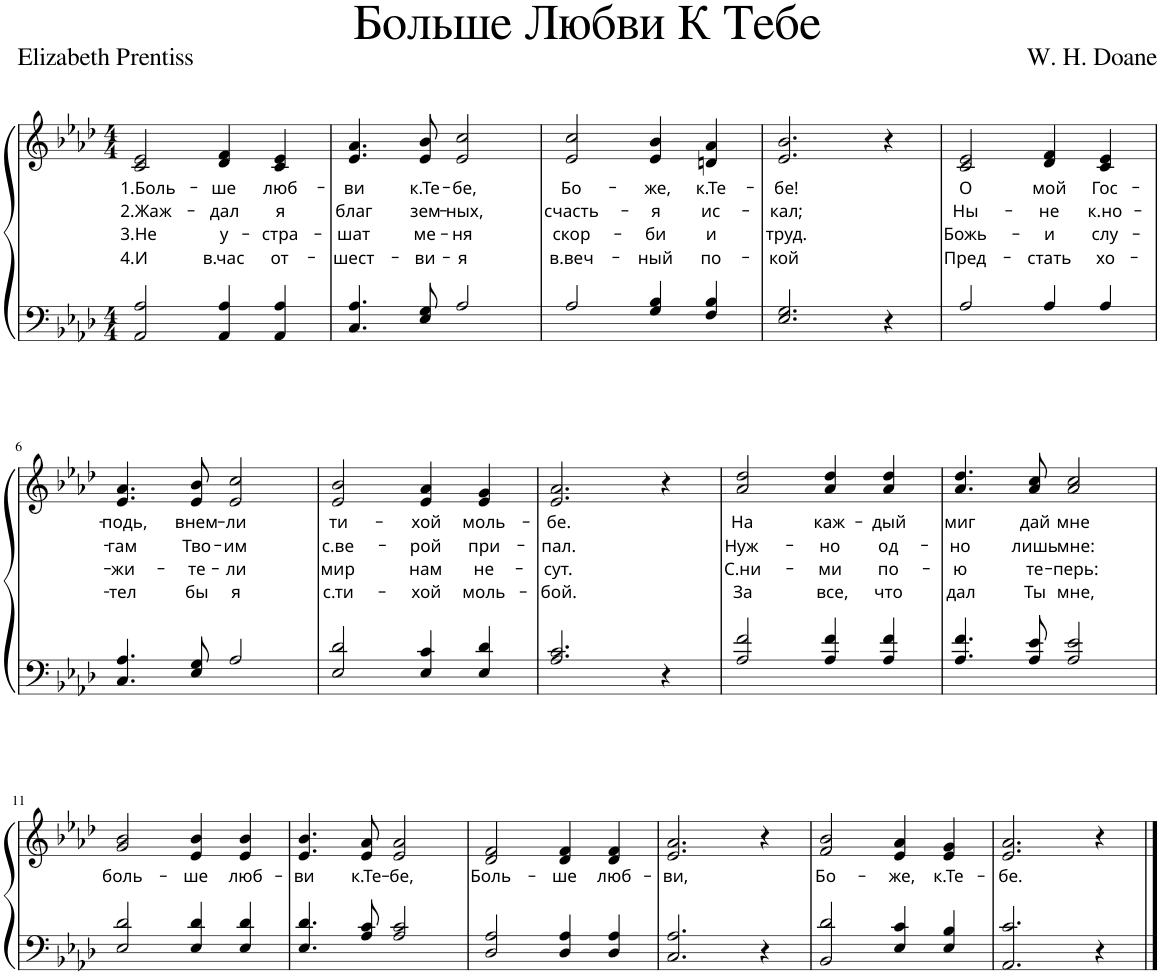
**kern	**kern	**text	**text	**text	**text
*part1	*part1	*part1	*part1	*part1	*part1
*staff2	*staff1	*staff1	*staff1	*staff1	*staff1
*I"Piano	*	*	*	*	*
*I'Pno.	*	*	*	*	*
*clefF4	*clefG2	*	*	*	*
*k[b-e-a-d-]	*k[b-e-a-d-]	*	*	*	*
*M4/4	*M4/4	*	*	*	*
=1	=1	=1	=1	=1	=1
!	!	!LO:LY:b	!LO:LY:b	!LO:LY:b	!LO:LY:b
2AA-/ 2A-/	2c/ 2e-/	1.Боль-	2.Жаж-	3.Не	4.И
!	!	!LO:LY:b	!LO:LY:b	!LO:LY:b	!LO:LY:b
4AA-/ 4A-/	4d-/ 4f/	-ше	-дал	у-	в.час
!	!	!LO:LY:b	!LO:LY:b	!LO:LY:b	!LO:LY:b
4AA-/ 4A-/	4c/ 4e-/	люб-	я	-стра-	от-
=2	=2	=2	=2	=2	=2
!	!	!LO:LY:b	!LO:LY:b	!LO:LY:b	!LO:LY:b
4.C/ 4.A-/	4.e-/ 4.a-/	-ви	благ	-шат	-шест-
!	!	!LO:LY:b	!LO:LY:b	!LO:LY:b	!LO:LY:b
8E-/ 8G/	8e-/ 8b-/	к.Те-	зем-	ме-	-ви-
!	!	!LO:LY:b	!LO:LY:b	!LO:LY:b	!LO:LY:b
2A-/	2e-/ 2cc/	-бе,	-ных,	-ня	-я
=3	=3	=3	=3	=3	=3
!	!	!LO:LY:b	!LO:LY:b	!LO:LY:b	!LO:LY:b
2A-/	2e-/ 2cc/	Бо-	счасть-	скор-	в.веч-
!	!	!LO:LY:b	!LO:LY:b	!LO:LY:b	!LO:LY:b
4G/ 4B-/	4e-/ 4b-/	-же,	-я	-би	-ный
!	!	!LO:LY:b	!LO:LY:b	!LO:LY:b	!LO:LY:b
4F/ 4B-/	4dn/ 4a-/	к.Те-	ис-	и	по-
=4	=4	=4	=4	=4	=4
!	!	!LO:LY:b	!LO:LY:b	!LO:LY:b	!LO:LY:b
2.E-/ 2.G/	2.e-/ 2.b-/	-бе!	-кал;	труд.	-кой
4r	4r	.	.	.	.
=5	=5	=5	=5	=5	=5
!	!	!LO:LY:b	!LO:LY:b	!LO:LY:b	!LO:LY:b
2A-/	2c/ 2e-/	О	Ны-	Божь-	Пред-
!	!	!LO:LY:b	!LO:LY:b	!LO:LY:b	!LO:LY:b
4A-/	4d-/ 4f/	мой	-не	-и	-стать
!	!	!LO:LY:b	!LO:LY:b	!LO:LY:b	!LO:LY:b
4A-/	4c/ 4e-/	Гос-	к.но-	слу-	хо-
!!LO:LB:g=z
=6	=6	=6	=6	=6	=6
!	!	!LO:LY:b	!LO:LY:b	!LO:LY:b	!LO:LY:b
4.C/ 4.A-/	4.e-/ 4.a-/	-подь,	-гам	-жи-	-тел
!	!	!LO:LY:b	!LO:LY:b	!LO:LY:b	!LO:LY:b
8E-/ 8G/	8e-/ 8b-/	внем-	Тво-	-те-	бы
!	!	!LO:LY:b	!LO:LY:b	!LO:LY:b	!LO:LY:b
2A-/	2e-/ 2cc/	-ли	-им	-ли	я
=7	=7	=7	=7	=7	=7
!	!	!LO:LY:b	!LO:LY:b	!LO:LY:b	!LO:LY:b
2E-/ 2d-/	2e-/ 2b-/	ти-	с.ве-	мир	с.ти-
!	!	!LO:LY:b	!LO:LY:b	!LO:LY:b	!LO:LY:b
4E-/ 4c/	4e-/ 4a-/	-хой	-рой	нам	-хой
!	!	!LO:LY:b	!LO:LY:b	!LO:LY:b	!LO:LY:b
4E-/ 4d-/	4e-/ 4g/	моль-	при-	не-	моль-
=8	=8	=8	=8	=8	=8
!	!	!LO:LY:b	!LO:LY:b	!LO:LY:b	!LO:LY:b
2.A-/ 2.c/	2.e-/ 2.a-/	-бе.	-пал.	-сут.	-бой.
4r	4r	.	.	.	.
=9	=9	=9	=9	=9	=9
!	!	!LO:LY:b	!LO:LY:b	!LO:LY:b	!LO:LY:b
2A-/ 2f/	2a-/ 2dd-/	На	Нуж-	С.ни-	За
!	!	!LO:LY:b	!LO:LY:b	!LO:LY:b	!LO:LY:b
4A-/ 4f/	4a-/ 4dd-/	каж-	-но	-ми	все,
!	!	!LO:LY:b	!LO:LY:b	!LO:LY:b	!LO:LY:b
4A-/ 4f/	4a-/ 4dd-/	-дый	од-	по-	что
=10	=10	=10	=10	=10	=10
!	!	!LO:LY:b	!LO:LY:b	!LO:LY:b	!LO:LY:b
4.A-/ 4.f/	4.a-/ 4.dd-/	миг	-но	-ю	дал
!	!	!LO:LY:b	!LO:LY:b	!LO:LY:b	!LO:LY:b
8A-/ 8e-/	8a-/ 8cc/	дай	лишь	те-	Ты
!	!	!LO:LY:b	!LO:LY:b	!LO:LY:b	!LO:LY:b
2A-/ 2e-/	2a-/ 2cc/	мне	мне:	-перь:	мне,
!!LO:LB:g=z
=11	=11	=11	=11	=11	=11
!	!	!LO:LY:b	!	!	!
2E-/ 2d-/	2g/ 2b-/	боль-	.	.	.
!	!	!LO:LY:b	!	!	!
4E-/ 4d-/	4e-/ 4b-/	-ше	.	.	.
!	!	!LO:LY:b	!	!	!
4E-/ 4d-/	4e-/ 4b-/	люб-	.	.	.
=12	=12	=12	=12	=12	=12
!	!	!LO:LY:b	!	!	!
4.E-/ 4.d-/	4.e-/ 4.b-/	-ви	.	.	.
!	!	!LO:LY:b	!	!	!
8A-/ 8c/	8e-/ 8a-/	к.Те-	.	.	.
!	!	!LO:LY:b	!	!	!
2A-/ 2c/	2e-/ 2a-/	-бе,	.	.	.
=13	=13	=13	=13	=13	=13
!	!	!LO:LY:b	!	!	!
2D-/ 2A-/	2d-/ 2f/	Боль-	.	.	.
!	!	!LO:LY:b	!	!	!
4D-/ 4A-/	4d-/ 4f/	-ше	.	.	.
!	!	!LO:LY:b	!	!	!
4D-/ 4A-/	4d-/ 4f/	люб-	.	.	.
=14	=14	=14	=14	=14	=14
!	!	!LO:LY:b	!	!	!
2.C/ 2.A-/	2.e-/ 2.a-/	-ви,	.	.	.
4r	4r	.	.	.	.
=15	=15	=15	=15	=15	=15
!	!	!LO:LY:b	!	!	!
2BB-/ 2d-/	2f/ 2b-/	Бо-	.	.	.
!	!	!LO:LY:b	!	!	!
4E-/ 4c/	4e-/ 4a-/	-же,	.	.	.
!	!	!LO:LY:b	!	!	!
4E-/ 4B-/	4e-/ 4g/	к.Те-	.	.	.
=16	=16	=16	=16	=16	=16
!	!	!LO:LY:b	!	!	!
2.AA-/ 2.c/	2.e-/ 2.a-/	-бе.	.	.	.
4r	4r	.	.	.	.
==	==	==	==	==	==
*-	*-	*-	*-	*-	*-
